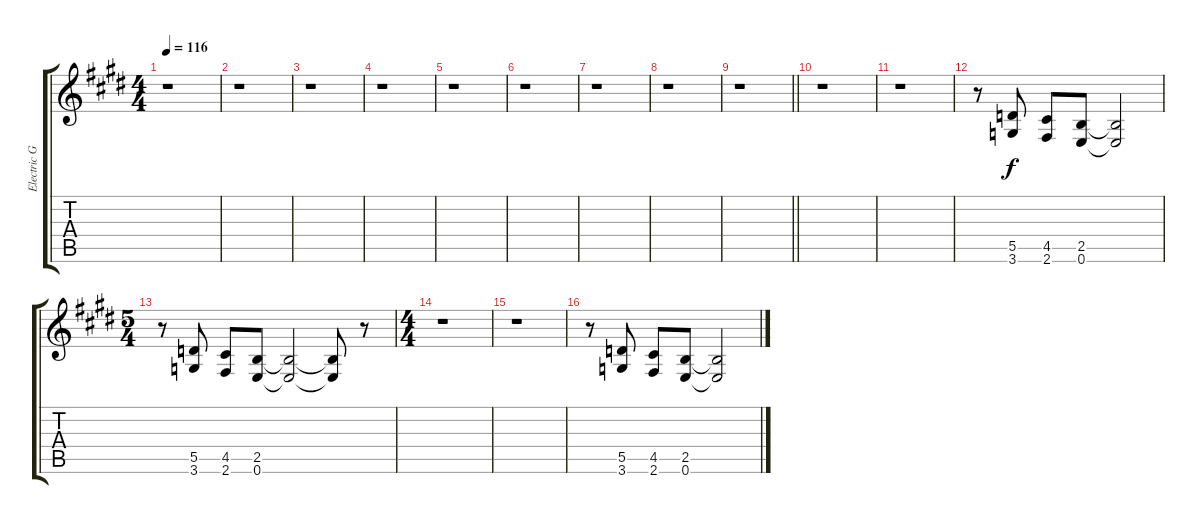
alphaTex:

\track ("Electric Guitar 5" "Electric G") {instrument overdrivenguitar}
\staff {score tabs}
\tuning (E4 B3 G3 D3 A2 E2) {hide}
\ts (4 4)
\tempo 116
\clef g2
\ks e
r.1{dy f} |
\ks c#minor
r.1 |
r.1 |
\ks e
r.1 |
\ks c#minor
r.1 |
r.1 |
\ks e
r.1 |
\ks c#minor
r.1 |
\barLineRight lightlight
r.1 |
\ks e
r.1 |
\ks c#minor
r.1 |
r.8 (5.5 3.6).8 (4.5 2.6).8 (2.5 0.6).8 (2.5{t} 0.6{t}).2 |
\ts (5 4)
\ks e
r.8 (5.5 3.6).8 (4.5 2.6).8 (2.5 0.6).8 (2.5{t} 0.6{t}).2 (2.5{t} 0.6{t}).8 r.8 |
\ts (4 4)
\ks c#minor
r.1 |
r.1 |
\ks e
r.8 (5.5 3.6).8 (4.5 2.6).8 (2.5 0.6).8 (2.5{t} 0.6{t}).2
